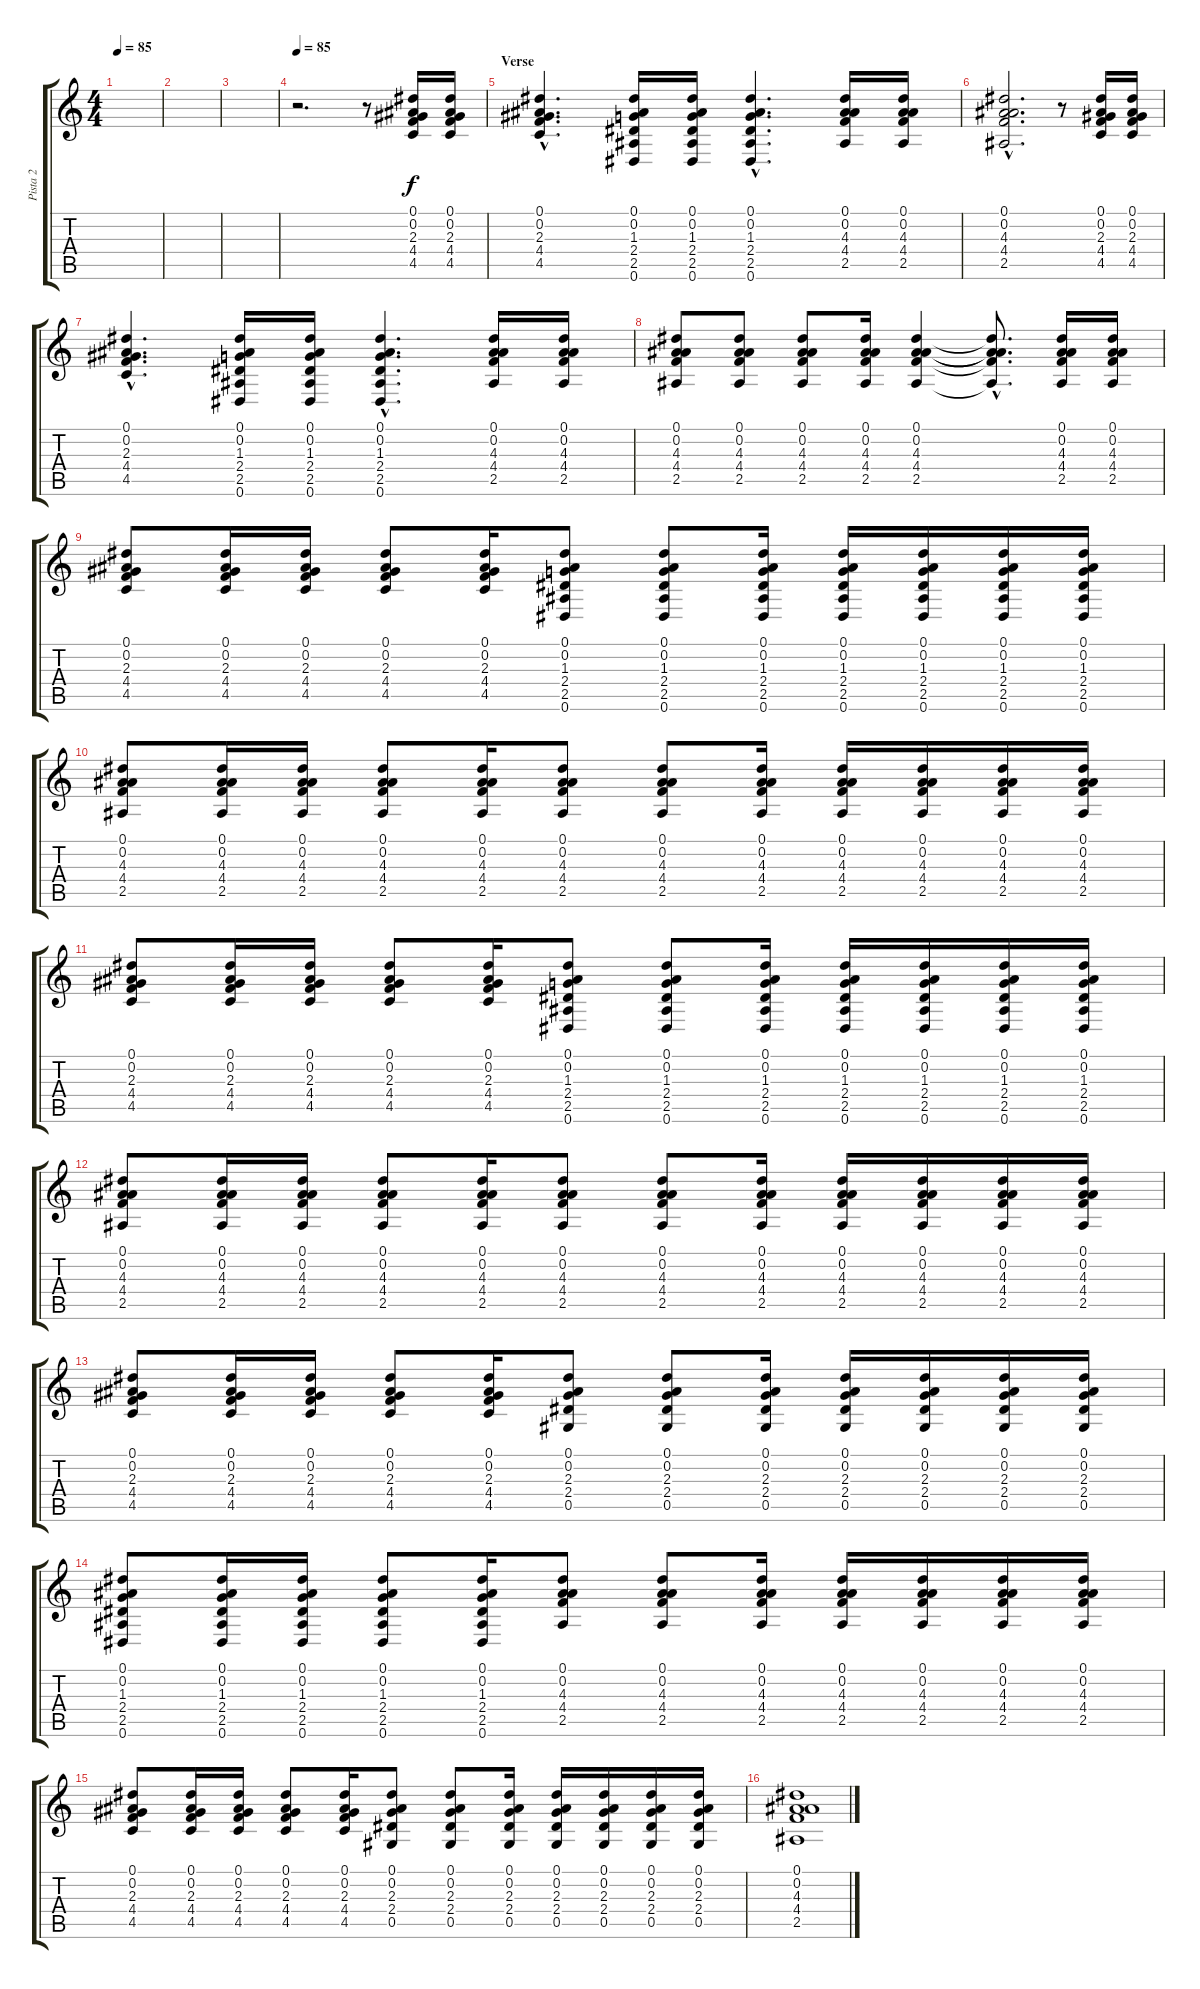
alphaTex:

\track ("Pista 2" "Pista 2") {instrument acousticguitarnylon}
\staff {score tabs}
\tuning (Eb4 Bb3 Gb3 Db3 Ab2 Eb2) {hide}
\ts (4 4)
\tempo 85
\tempo 75
\tempo 85
\clef g2
\ks c
|
|
|
\tempo 85
r.2{d} r.8 (0.1 0.2 2.3 4.4 4.5).16 (0.1 0.2 2.3 4.4 4.5).16 |
\section ("" "Verse")
(0.1{hac} 0.2{hac} 2.3{hac} 4.4{hac} 4.5{hac}).4{d} (0.1 0.2 1.3 2.4 2.5 0.6).16 (0.1 0.2 1.3 2.4 2.5 0.6).16 (0.1{hac} 0.2{hac} 1.3{hac} 2.4{hac} 2.5{hac} 0.6{hac}).4{d} (0.1 0.2 4.3 4.4 2.5).16 (0.1 0.2 4.3 4.4 2.5).16 |
(0.1{hac} 0.2{hac} 4.3{hac} 4.4{hac} 2.5{hac}).2{d} r.8 (0.1 0.2 2.3 4.4 4.5).16 (0.1 0.2 2.3 4.4 4.5).16 |
(0.1{hac} 0.2{hac} 2.3{hac} 4.4{hac} 4.5{hac}).4{d} (0.1 0.2 1.3 2.4 2.5 0.6).16 (0.1 0.2 1.3 2.4 2.5 0.6).16 (0.1{hac} 0.2{hac} 1.3{hac} 2.4{hac} 2.5{hac} 0.6{hac}).4{d} (0.1 0.2 4.3 4.4 2.5).16 (0.1 0.2 4.3 4.4 2.5).16 |
(0.1 0.2 4.3 4.4 2.5).8 (0.1 0.2 4.3 4.4 2.5).8 (0.1 0.2 4.3 4.4 2.5).8 (0.1 0.2 4.3 4.4 2.5).16 (0.1 0.2 4.3 4.4 2.5).4 (0.1{hac t} 0.2{hac t} 4.3{hac t} 4.4{hac t} 2.5{hac t}).8{d} (0.1 0.2 4.3 4.4 2.5).16 (0.1 0.2 4.3 4.4 2.5).16 |
(0.1 0.2 2.3 4.4 4.5).8 (0.1 0.2 2.3 4.4 4.5).16 (0.1 0.2 2.3 4.4 4.5).16 (0.1 0.2 2.3 4.4 4.5).8 (0.1 0.2 2.3 4.4 4.5).16 (0.1 0.2 1.3 2.4 2.5 0.6).8 (0.1 0.2 1.3 2.4 2.5 0.6).8 (0.1 0.2 1.3 2.4 2.5 0.6).16 (0.1 0.2 1.3 2.4 2.5 0.6).16 (0.1 0.2 1.3 2.4 2.5 0.6).16 (0.1 0.2 1.3 2.4 2.5 0.6).16 (0.1 0.2 1.3 2.4 2.5 0.6).16 |
(0.1 0.2 4.3 4.4 2.5).8 (0.1 0.2 4.3 4.4 2.5).16 (0.1 0.2 4.3 4.4 2.5).16 (0.1 0.2 4.3 4.4 2.5).8 (0.1 0.2 4.3 4.4 2.5).16 (0.1 0.2 4.3 4.4 2.5).8 (0.1 0.2 4.3 4.4 2.5).8 (0.1 0.2 4.3 4.4 2.5).16 (0.1 0.2 4.3 4.4 2.5).16 (0.1 0.2 4.3 4.4 2.5).16 (0.1 0.2 4.3 4.4 2.5).16 (0.1 0.2 4.3 4.4 2.5).16 |
(0.1 0.2 2.3 4.4 4.5).8 (0.1 0.2 2.3 4.4 4.5).16 (0.1 0.2 2.3 4.4 4.5).16 (0.1 0.2 2.3 4.4 4.5).8 (0.1 0.2 2.3 4.4 4.5).16 (0.1 0.2 1.3 2.4 2.5 0.6).8 (0.1 0.2 1.3 2.4 2.5 0.6).8 (0.1 0.2 1.3 2.4 2.5 0.6).16 (0.1 0.2 1.3 2.4 2.5 0.6).16 (0.1 0.2 1.3 2.4 2.5 0.6).16 (0.1 0.2 1.3 2.4 2.5 0.6).16 (0.1 0.2 1.3 2.4 2.5 0.6).16 |
(0.1 0.2 4.3 4.4 2.5).8 (0.1 0.2 4.3 4.4 2.5).16 (0.1 0.2 4.3 4.4 2.5).16 (0.1 0.2 4.3 4.4 2.5).8 (0.1 0.2 4.3 4.4 2.5).16 (0.1 0.2 4.3 4.4 2.5).8 (0.1 0.2 4.3 4.4 2.5).8 (0.1 0.2 4.3 4.4 2.5).16 (0.1 0.2 4.3 4.4 2.5).16 (0.1 0.2 4.3 4.4 2.5).16 (0.1 0.2 4.3 4.4 2.5).16 (0.1 0.2 4.3 4.4 2.5).16 |
(0.1 0.2 2.3 4.4 4.5).8 (0.1 0.2 2.3 4.4 4.5).16 (0.1 0.2 2.3 4.4 4.5).16 (0.1 0.2 2.3 4.4 4.5).8 (0.1 0.2 2.3 4.4 4.5).16 (0.1 0.2 2.3 2.4 0.5).8 (0.1 0.2 2.3 2.4 0.5).8 (0.1 0.2 2.3 2.4 0.5).16 (0.1 0.2 2.3 2.4 0.5).16 (0.1 0.2 2.3 2.4 0.5).16 (0.1 0.2 2.3 2.4 0.5).16 (0.1 0.2 2.3 2.4 0.5).16 |
(0.1 0.2 1.3 2.4 2.5 0.6).8 (0.1 0.2 1.3 2.4 2.5 0.6).16 (0.1 0.2 1.3 2.4 2.5 0.6).16 (0.1 0.2 1.3 2.4 2.5 0.6).8 (0.1 0.2 1.3 2.4 2.5 0.6).16 (0.1 0.2 4.3 4.4 2.5).8 (0.1 0.2 4.3 4.4 2.5).8 (0.1 0.2 4.3 4.4 2.5).16 (0.1 0.2 4.3 4.4 2.5).16 (0.1 0.2 4.3 4.4 2.5).16 (0.1 0.2 4.3 4.4 2.5).16 (0.1 0.2 4.3 4.4 2.5).16 |
(0.1 0.2 2.3 4.4 4.5).8 (0.1 0.2 2.3 4.4 4.5).16 (0.1 0.2 2.3 4.4 4.5).16 (0.1 0.2 2.3 4.4 4.5).8 (0.1 0.2 2.3 4.4 4.5).16 (0.1 0.2 2.3 2.4 0.5).8 (0.1 0.2 2.3 2.4 0.5).8 (0.1 0.2 2.3 2.4 0.5).16 (0.1 0.2 2.3 2.4 0.5).16 (0.1 0.2 2.3 2.4 0.5).16 (0.1 0.2 2.3 2.4 0.5).16 (0.1 0.2 2.3 2.4 0.5).16 |
(0.1 0.2 4.3 4.4 2.5).1
